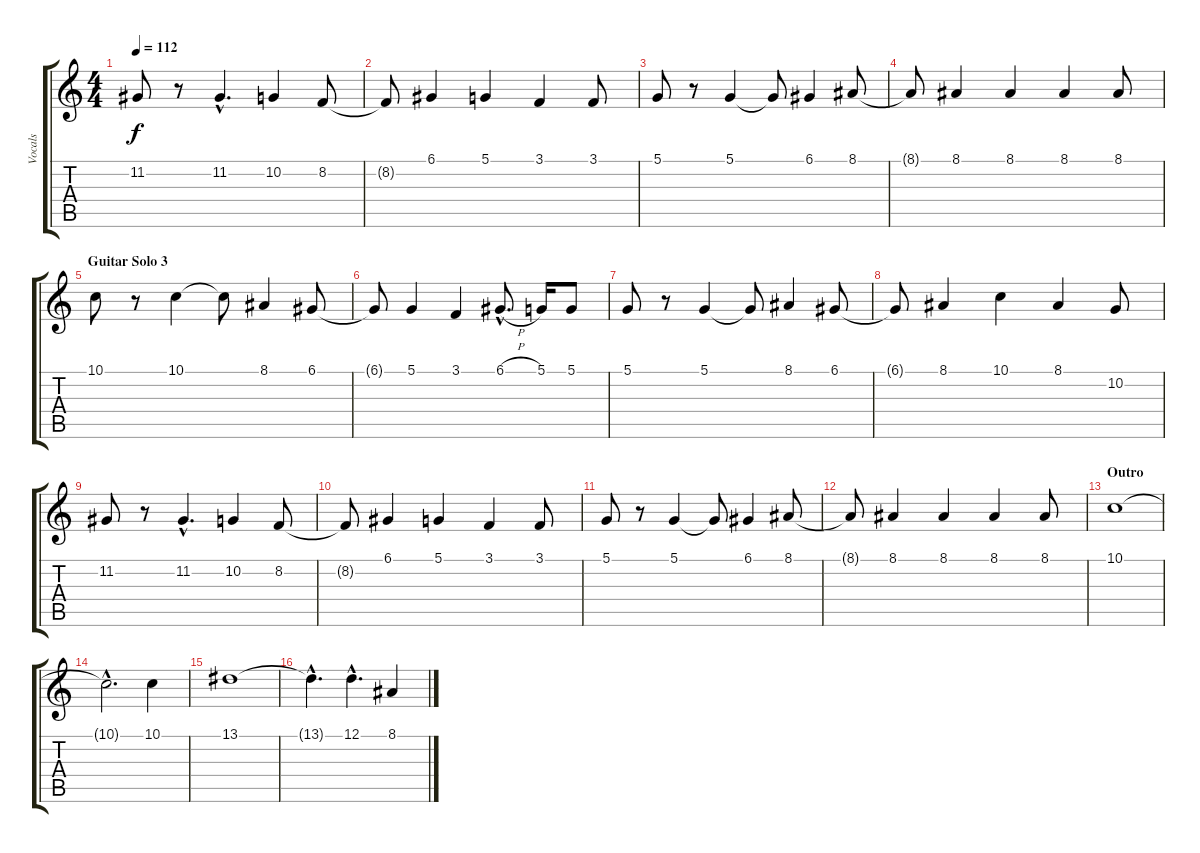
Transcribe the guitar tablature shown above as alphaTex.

\track ("Vocals" "Vocals") {instrument lead6voice}
\staff {score tabs}
\tuning (D4 A3 F3 C3 G2 D2) {hide}
\ts (4 4)
\tempo 112
\clef g2
\ks c
11.2.8{dy f} r.8 11.2{hac}.4{d} 10.2.4 8.2.8 |
8.2{t}.8 6.1.4 5.1.4 3.1.4 3.1.8 |
5.1.8 r.8 5.1.4 5.1{t}.8 6.1.4 8.1.8 |
8.1{t}.8 8.1.4 8.1.4 8.1.4 8.1.8 |
\section ("" "Guitar Solo 3")
10.1.8 r.8 10.1.4 10.1{t}.8 8.1.4 6.1.8 |
6.1{t}.8 5.1.4 3.1.4 6.1{h hac}.8{d} 5.1.16 5.1.8 |
5.1.8 r.8 5.1.4 5.1{t}.8 8.1.4 6.1.8 |
6.1{t}.8 8.1.4 10.1.4 8.1.4 10.2.8 |
11.2.8 r.8 11.2{hac}.4{d} 10.2.4 8.2.8 |
8.2{t}.8 6.1.4 5.1.4 3.1.4 3.1.8 |
5.1.8 r.8 5.1.4 5.1{t}.8 6.1.4 8.1.8 |
8.1{t}.8 8.1.4 8.1.4 8.1.4 8.1.8 |
\section ("" "Outro")
10.1.1 |
10.1{hac t}.2{d} 10.1.4 |
13.1.1 |
13.1{hac t}.4{d} 12.1{hac}.4{d} 8.1.4
